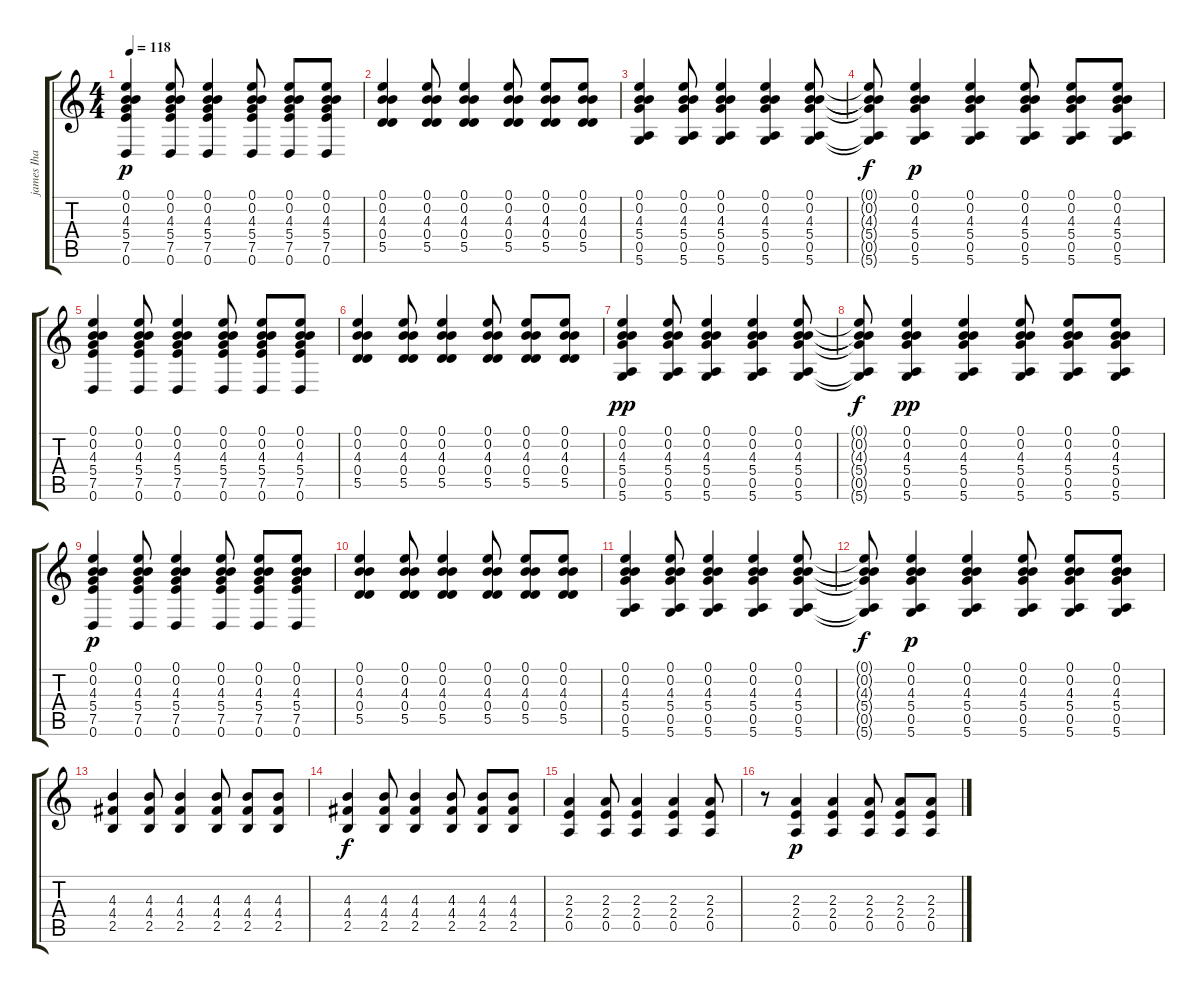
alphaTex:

\track ("james Iha" "james Iha") {instrument distortionguitar}
\staff {score tabs}
\tuning (E4 B3 G3 D3 A2 D2) {hide}
\ts (4 4)
\tempo 118
\clef g2
\ks c
(0.1 0.2 4.3 5.4 7.5 0.6).4{dy p} (0.1 0.2 4.3 5.4 7.5 0.6).8 (0.1 0.2 4.3 5.4 7.5 0.6).4 (0.1 0.2 4.3 5.4 7.5 0.6).8 (0.1 0.2 4.3 5.4 7.5 0.6).8 (0.1 0.2 4.3 5.4 7.5 0.6).8 |
(0.1 0.2 4.3 0.4 5.5).4 (0.1 0.2 4.3 0.4 5.5).8 (0.1 0.2 4.3 0.4 5.5).4 (0.1 0.2 4.3 0.4 5.5).8 (0.1 0.2 4.3 0.4 5.5).8 (0.1 0.2 4.3 0.4 5.5).8 |
(0.1 0.2 4.3 5.4 0.5 5.6).4 (0.1 0.2 4.3 5.4 0.5 5.6).8 (0.1 0.2 4.3 5.4 0.5 5.6).4 (0.1 0.2 4.3 5.4 0.5 5.6).4 (0.1 0.2 4.3 5.4 0.5 5.6).8 |
(0.1{t} 0.2{t} 4.3{t} 5.4{t} 0.5{t} 5.6{t}).8{dy f} (0.1 0.2 4.3 5.4 0.5 5.6).4{dy p} (0.1 0.2 4.3 5.4 0.5 5.6).4 (0.1 0.2 4.3 5.4 0.5 5.6).8 (0.1 0.2 4.3 5.4 0.5 5.6).8 (0.1 0.2 4.3 5.4 0.5 5.6).8 |
(0.1 0.2 4.3 5.4 7.5 0.6).4 (0.1 0.2 4.3 5.4 7.5 0.6).8 (0.1 0.2 4.3 5.4 7.5 0.6).4 (0.1 0.2 4.3 5.4 7.5 0.6).8 (0.1 0.2 4.3 5.4 7.5 0.6).8 (0.1 0.2 4.3 5.4 7.5 0.6).8 |
(0.1 0.2 4.3 0.4 5.5).4 (0.1 0.2 4.3 0.4 5.5).8 (0.1 0.2 4.3 0.4 5.5).4 (0.1 0.2 4.3 0.4 5.5).8 (0.1 0.2 4.3 0.4 5.5).8 (0.1 0.2 4.3 0.4 5.5).8 |
(0.1 0.2 4.3 5.4 0.5 5.6).4{dy pp} (0.1 0.2 4.3 5.4 0.5 5.6).8 (0.1 0.2 4.3 5.4 0.5 5.6).4 (0.1 0.2 4.3 5.4 0.5 5.6).4 (0.1 0.2 4.3 5.4 0.5 5.6).8 |
(0.1{t} 0.2{t} 4.3{t} 5.4{t} 0.5{t} 5.6{t}).8{dy f} (0.1 0.2 4.3 5.4 0.5 5.6).4{dy pp} (0.1 0.2 4.3 5.4 0.5 5.6).4 (0.1 0.2 4.3 5.4 0.5 5.6).8 (0.1 0.2 4.3 5.4 0.5 5.6).8 (0.1 0.2 4.3 5.4 0.5 5.6).8 |
(0.1 0.2 4.3 5.4 7.5 0.6).4{dy p} (0.1 0.2 4.3 5.4 7.5 0.6).8 (0.1 0.2 4.3 5.4 7.5 0.6).4 (0.1 0.2 4.3 5.4 7.5 0.6).8 (0.1 0.2 4.3 5.4 7.5 0.6).8 (0.1 0.2 4.3 5.4 7.5 0.6).8 |
(0.1 0.2 4.3 0.4 5.5).4 (0.1 0.2 4.3 0.4 5.5).8 (0.1 0.2 4.3 0.4 5.5).4 (0.1 0.2 4.3 0.4 5.5).8 (0.1 0.2 4.3 0.4 5.5).8 (0.1 0.2 4.3 0.4 5.5).8 |
(0.1 0.2 4.3 5.4 0.5 5.6).4 (0.1 0.2 4.3 5.4 0.5 5.6).8 (0.1 0.2 4.3 5.4 0.5 5.6).4 (0.1 0.2 4.3 5.4 0.5 5.6).4 (0.1 0.2 4.3 5.4 0.5 5.6).8 |
(0.1{t} 0.2{t} 4.3{t} 5.4{t} 0.5{t} 5.6{t}).8{dy f} (0.1 0.2 4.3 5.4 0.5 5.6).4{dy p} (0.1 0.2 4.3 5.4 0.5 5.6).4 (0.1 0.2 4.3 5.4 0.5 5.6).8 (0.1 0.2 4.3 5.4 0.5 5.6).8 (0.1 0.2 4.3 5.4 0.5 5.6).8 |
(4.3 4.4 2.5).4 (4.3 4.4 2.5).8 (4.3 4.4 2.5).4 (4.3 4.4 2.5).8 (4.3 4.4 2.5).8 (4.3 4.4 2.5).8 |
(4.3 4.4 2.5).4{dy f} (4.3 4.4 2.5).8 (4.3 4.4 2.5).4 (4.3 4.4 2.5).8 (4.3 4.4 2.5).8 (4.3 4.4 2.5).8 |
(2.3 2.4 0.5).4 (2.3 2.4 0.5).8 (2.3 2.4 0.5).4 (2.3 2.4 0.5).4 (2.3 2.4 0.5).8 |
r.8 (2.3 2.4 0.5).4{dy p} (2.3 2.4 0.5).4 (2.3 2.4 0.5).8 (2.3 2.4 0.5).8 (2.3 2.4 0.5).8
